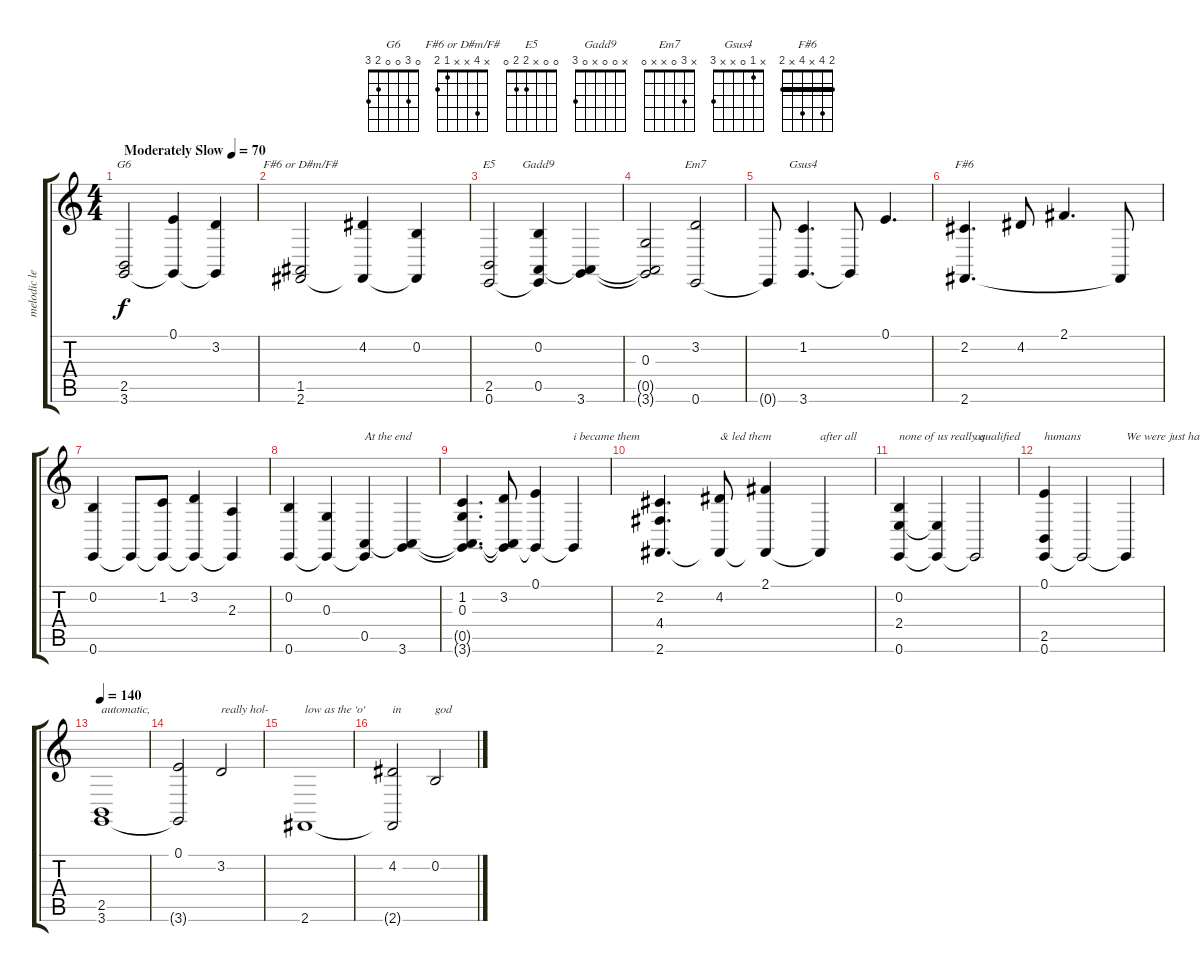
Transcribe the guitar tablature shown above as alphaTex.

\track ("melodic lead" "melodic le") {instrument harpsichord}
\staff {score tabs}
\tuning (E4 B3 G3 D3 A2 E2) {hide}
\chord ("G6" 0 3 0 0 2 3)
\chord ("F#6 or D#m/F#" x 4 x x 1 2)
\chord ("E5" 0 0 x 2 2 0)
\chord ("Gadd9" x 0 0 x 0 3)
\chord ("Em7" x 3 0 x x 0)
\chord ("Gsus4" x 1 0 x x 3)
\chord ("F#6" 2 4 x 4 x 2) {barre 2}
\ts (4 4)
\tempo (70 "Moderately Slow")
\clef g2
\ks c
(2.5 3.6).2{ch "G6" dy f instrument harpsichord} (0.1 3.6{t}).4 (3.2 3.6{t}).4 |
(1.5 2.6).2{ch "F#6 or D#m/F#"} (4.2 2.6{t}).4 (0.2 2.6{t}).4 |
(2.5 0.6).2{ch "E5"} (0.2 0.5 0.6{t}).4{ch "Gadd9"} (0.5{t} 3.6).4 |
(0.3 0.5{t} 3.6{t}).2 (3.2 0.6).2{ch "Em7"} |
0.6{t}.8 (1.2 3.6).4{d ch "Gsus4"} 3.6{t}.8 0.1.4{d} |
(2.2 2.6).4{d ch "F#6"} 4.2.8 2.1.4{d} 2.6{t}.8 |
(0.2 0.6).4 0.6{t}.8 (1.2 0.6{t}).8 (3.2 0.6{t}).4 (2.3 0.6{t}).4 |
(0.2 0.6).4 (0.3 0.6{t}).4 (0.5 0.6{t}).4{txt "At the end"} (0.5{t} 3.6).4 |
(1.2 0.3 0.5{t} 3.6{t}).4{d} (3.2 0.5{t} 3.6{t}).8 (0.1 3.6{t}).4 3.6{t}.4{txt "i became them"} |
(2.2 4.4 2.6).4{d} (4.2 2.6{t}).8{txt "& led them"} (2.1 2.6{t}).4 2.6{t}.4{txt "after all"} |
(0.2 2.4 0.6).4{txt "none of us really qualified"} (2.4{t} 0.6{t}).4 0.6{t}.2{txt "as"} |
(0.1 2.5 0.6).4{txt "humans"} 0.6{t}.2 0.6{t}.4{txt "We were just hard-worn"} |
\tempo 140
(2.5 3.6).1{txt "automatic,"} |
(0.1 3.6{t}).2 3.2.2{txt "really hol-"} |
2.6.1{txt "low as the 'o'"} |
(4.2 2.6{t}).2{txt "in"} 0.2.2{txt "god"}
